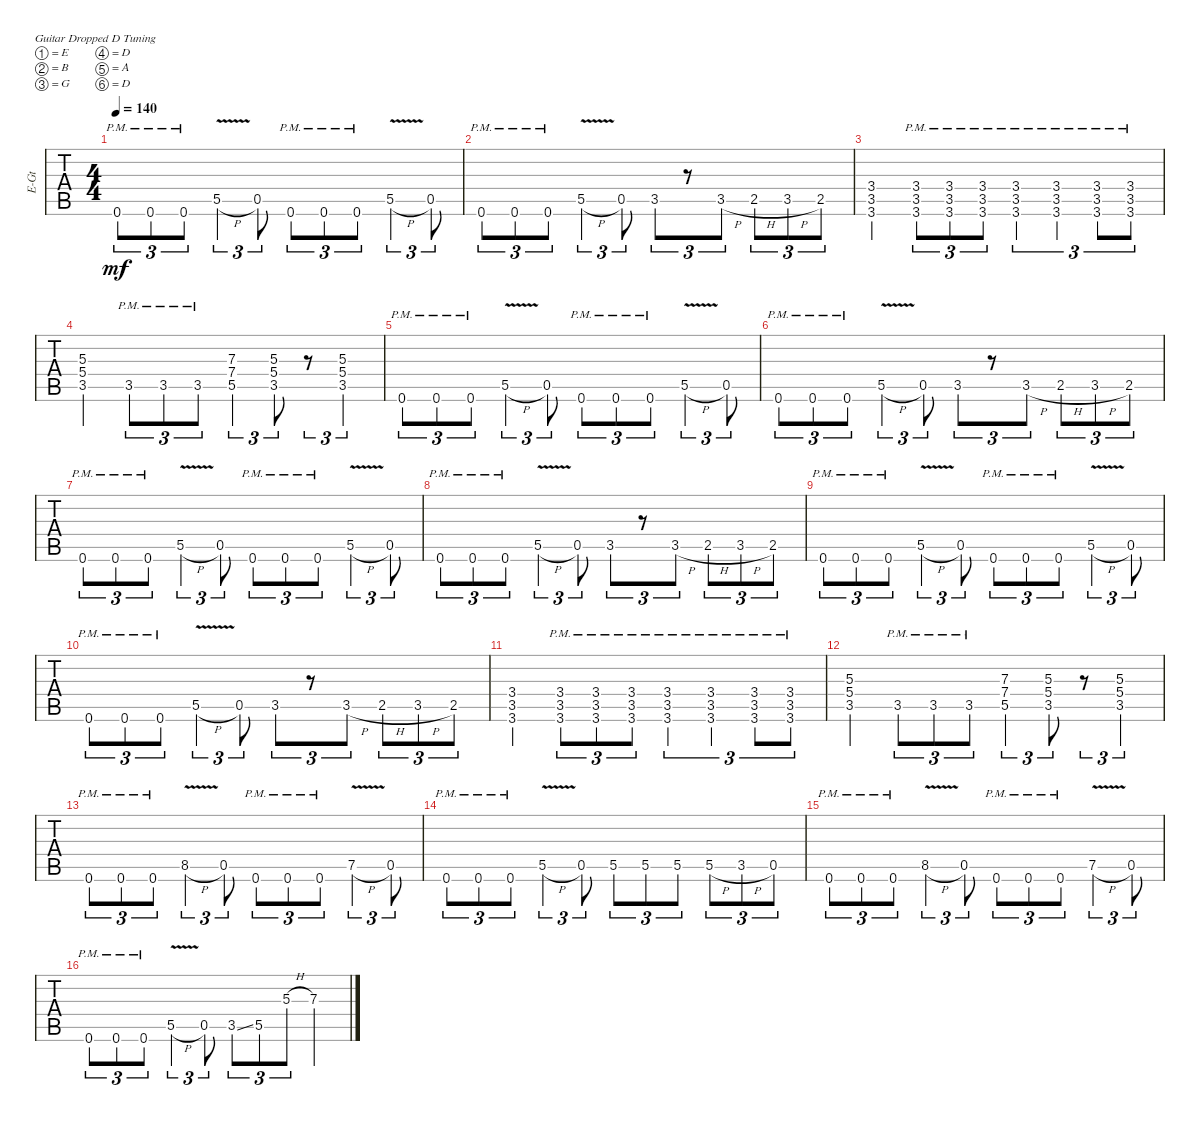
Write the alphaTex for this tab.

\defaultSystemsLayout 4
\bracketExtendMode groupsimilarinstruments
\multiBarRest
\otherSystemsTrackNameOrientation horizontal
\track ("Matthew" "E-Gt") {instrument distortionguitar}
\staff {tabs}
\tuning (E4 B3 G3 D3 A2 D2)
\ts (4 4)
\tempo 140
\clef g2
\ks c
0.6{pm}.8{tu (3 2) dy mf} 0.6{pm}.8{tu (3 2)} 0.6{pm}.8{tu (3 2)} 5.5{v h}.4{tu (3 2)} 0.5.8{tu (3 2)} 0.6{pm}.8{tu (3 2)} 0.6{pm}.8{tu (3 2)} 0.6{pm}.8{tu (3 2)} 5.5{v h}.4{tu (3 2)} 0.5.8{tu (3 2)} |
0.6{pm}.8{tu (3 2)} 0.6{pm}.8{tu (3 2)} 0.6{pm}.8{tu (3 2)} 5.5{v h}.4{tu (3 2)} 0.5.8{tu (3 2)} 3.5.8{tu (3 2)} r.8{tu (3 2)} 3.5{h}.8{tu (3 2)} 2.5{h}.8{tu (3 2)} 3.5{h}.8{tu (3 2)} 2.5.8{tu (3 2)} |
(3.6 3.5 3.4).4 (3.6{pm} 3.5{pm} 3.4{pm}).8{tu (3 2)} (3.6{pm} 3.5{pm} 3.4{pm}).8{tu (3 2)} (3.6{pm} 3.5{pm} 3.4{pm}).8{tu (3 2)} (3.6{pm} 3.5{pm} 3.4{pm}).4{tu (3 2)} (3.6{pm} 3.5{pm} 3.4{pm}).4{tu (3 2)} (3.6{pm} 3.5{pm} 3.4{pm}).8{tu (3 2)} (3.6{pm} 3.5{pm} 3.4{pm}).8{tu (3 2)} |
(3.5 5.4 5.3).4 3.5{pm}.8{tu (3 2)} 3.5{pm}.8{tu (3 2)} 3.5{pm}.8{tu (3 2)} (5.5 7.4 7.3).4{tu (3 2)} (3.5 5.4 5.3).8{tu (3 2)} r.8{tu (3 2)} (3.5 5.3 5.4).4{tu (3 2)} |
0.6{pm}.8{tu (3 2)} 0.6{pm}.8{tu (3 2)} 0.6{pm}.8{tu (3 2)} 5.5{v h}.4{tu (3 2)} 0.5.8{tu (3 2)} 0.6{pm}.8{tu (3 2)} 0.6{pm}.8{tu (3 2)} 0.6{pm}.8{tu (3 2)} 5.5{v h}.4{tu (3 2)} 0.5.8{tu (3 2)} |
0.6{pm}.8{tu (3 2)} 0.6{pm}.8{tu (3 2)} 0.6{pm}.8{tu (3 2)} 5.5{v h}.4{tu (3 2)} 0.5.8{tu (3 2)} 3.5.8{tu (3 2)} r.8{tu (3 2)} 3.5{h}.8{tu (3 2)} 2.5{h}.8{tu (3 2)} 3.5{h}.8{tu (3 2)} 2.5.8{tu (3 2)} |
0.6{pm}.8{tu (3 2)} 0.6{pm}.8{tu (3 2)} 0.6{pm}.8{tu (3 2)} 5.5{v h}.4{tu (3 2)} 0.5.8{tu (3 2)} 0.6{pm}.8{tu (3 2)} 0.6{pm}.8{tu (3 2)} 0.6{pm}.8{tu (3 2)} 5.5{v h}.4{tu (3 2)} 0.5.8{tu (3 2)} |
0.6{pm}.8{tu (3 2)} 0.6{pm}.8{tu (3 2)} 0.6{pm}.8{tu (3 2)} 5.5{v h}.4{tu (3 2)} 0.5.8{tu (3 2)} 3.5.8{tu (3 2)} r.8{tu (3 2)} 3.5{h}.8{tu (3 2)} 2.5{h}.8{tu (3 2)} 3.5{h}.8{tu (3 2)} 2.5.8{tu (3 2)} |
0.6{pm}.8{tu (3 2)} 0.6{pm}.8{tu (3 2)} 0.6{pm}.8{tu (3 2)} 5.5{v h}.4{tu (3 2)} 0.5.8{tu (3 2)} 0.6{pm}.8{tu (3 2)} 0.6{pm}.8{tu (3 2)} 0.6{pm}.8{tu (3 2)} 5.5{v h}.4{tu (3 2)} 0.5.8{tu (3 2)} |
0.6{pm}.8{tu (3 2)} 0.6{pm}.8{tu (3 2)} 0.6{pm}.8{tu (3 2)} 5.5{v h}.4{tu (3 2)} 0.5.8{tu (3 2)} 3.5.8{tu (3 2)} r.8{tu (3 2)} 3.5{h}.8{tu (3 2)} 2.5{h}.8{tu (3 2)} 3.5{h}.8{tu (3 2)} 2.5.8{tu (3 2)} |
(3.6 3.5 3.4).4 (3.6{pm} 3.5{pm} 3.4{pm}).8{tu (3 2)} (3.6{pm} 3.5{pm} 3.4{pm}).8{tu (3 2)} (3.6{pm} 3.5{pm} 3.4{pm}).8{tu (3 2)} (3.6{pm} 3.5{pm} 3.4{pm}).4{tu (3 2)} (3.6{pm} 3.5{pm} 3.4{pm}).4{tu (3 2)} (3.6{pm} 3.5{pm} 3.4{pm}).8{tu (3 2)} (3.6{pm} 3.5{pm} 3.4{pm}).8{tu (3 2)} |
(3.5 5.4 5.3).4 3.5{pm}.8{tu (3 2)} 3.5{pm}.8{tu (3 2)} 3.5{pm}.8{tu (3 2)} (5.5 7.4 7.3).4{tu (3 2)} (3.5 5.4 5.3).8{tu (3 2)} r.8{tu (3 2)} (3.5 5.3 5.4).4{tu (3 2)} |
0.6{pm}.8{tu (3 2)} 0.6{pm}.8{tu (3 2)} 0.6{pm}.8{tu (3 2)} 8.5{v h}.4{tu (3 2)} 0.5.8{tu (3 2)} 0.6{pm}.8{tu (3 2)} 0.6{pm}.8{tu (3 2)} 0.6{pm}.8{tu (3 2)} 7.5{v h}.4{tu (3 2)} 0.5.8{tu (3 2)} |
0.6{pm}.8{tu (3 2)} 0.6{pm}.8{tu (3 2)} 0.6{pm}.8{tu (3 2)} 5.5{v h}.4{tu (3 2)} 0.5.8{tu (3 2)} 5.5.8{tu (3 2)} 5.5.8{tu (3 2)} 5.5.8{tu (3 2)} 5.5{h}.8{tu (3 2)} 3.5{h}.8{tu (3 2)} 0.5.8{tu (3 2)} |
0.6{pm}.8{tu (3 2)} 0.6{pm}.8{tu (3 2)} 0.6{pm}.8{tu (3 2)} 8.5{v h}.4{tu (3 2)} 0.5.8{tu (3 2)} 0.6{pm}.8{tu (3 2)} 0.6{pm}.8{tu (3 2)} 0.6{pm}.8{tu (3 2)} 7.5{v h}.4{tu (3 2)} 0.5.8{tu (3 2)} |
0.6{pm}.8{tu (3 2)} 0.6{pm}.8{tu (3 2)} 0.6{pm}.8{tu (3 2)} 5.5{v h}.4{tu (3 2)} 0.5.8{tu (3 2)} 3.5{ss}.8{tu (3 2)} 5.5.8{tu (3 2)} 5.3{h}.8{tu (3 2)} 7.3.4
